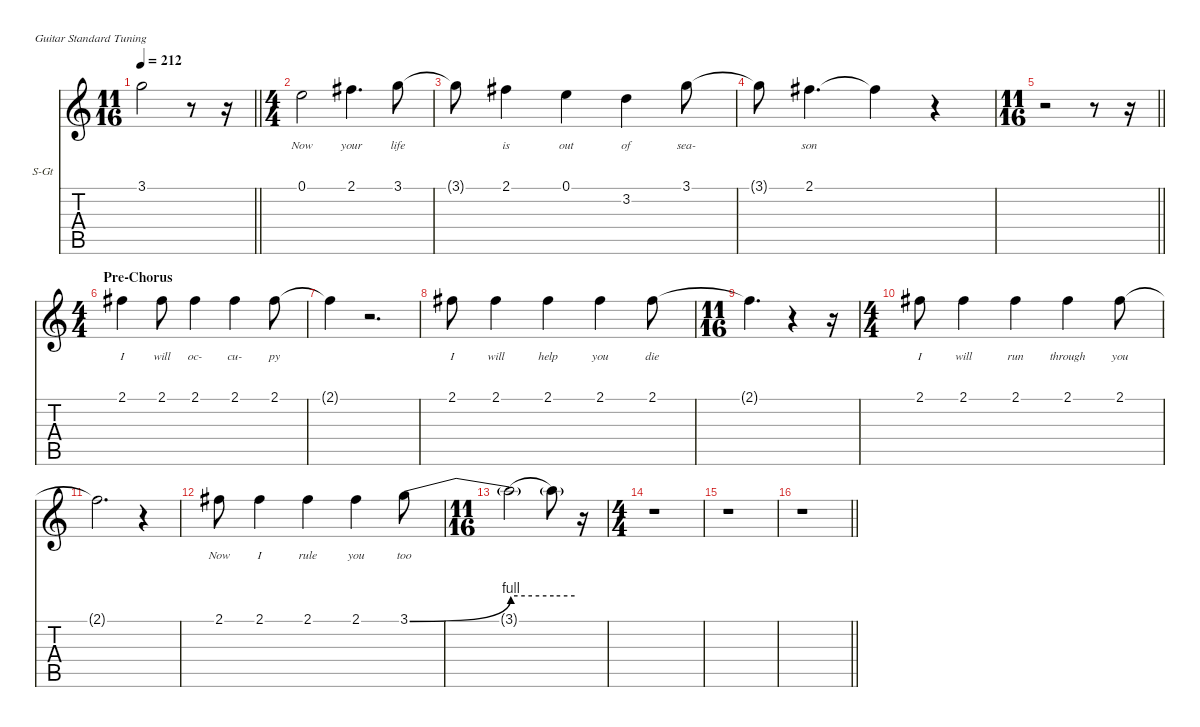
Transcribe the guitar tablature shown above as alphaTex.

\hideDynamics
\bracketExtendMode nobrackets
\firstSystemTrackNameOrientation horizontal
\otherSystemsTrackNameOrientation horizontal
\track ("James - Vocals" "S-Gt") {instrument lead6voice}
\staff {score tabs}
\tuning (E4 B3 G3 D3 A2 E2)
\displaytranspose 12
\ts (11 16)
\beaming (8 3 2)
\tempo 212
\clef g2
\barLineRight lightlight
\ks c
3.1{t}.2{dy f} r.8 r.16 |
\ts (4 4)
\beaming (8 2 2 2 2)
0.1.2{lyrics (0 "Now") lyrics (1 "") lyrics (2 "") lyrics (3 "") lyrics (4 "") dy fff} 2.1{acc #}.4{d lyrics (0 "your") lyrics (1 "") lyrics (2 "") lyrics (3 "") lyrics (4 "")} 3.1.8{lyrics (0 "life") lyrics (1 "") lyrics (2 "") lyrics (3 "") lyrics (4 "")} |
3.1{t}.8{dy f} 2.1{acc #}.4{lyrics (0 "is") lyrics (1 "") lyrics (2 "") lyrics (3 "") lyrics (4 "") dy fff} 0.1.4{lyrics (0 "out") lyrics (1 "") lyrics (2 "") lyrics (3 "") lyrics (4 "")} 3.2.4{lyrics (0 "of") lyrics (1 "") lyrics (2 "") lyrics (3 "") lyrics (4 "")} 3.1.8{lyrics (0 "sea-") lyrics (1 "") lyrics (2 "") lyrics (3 "") lyrics (4 "")} |
3.1{t}.8{dy f} 2.1{acc #}.4{d lyrics (0 "son") lyrics (1 "") lyrics (2 "") lyrics (3 "") lyrics (4 "") dy fff} 2.1{t acc #}.4{dy f} r.4 |
\ts (11 16)
\beaming (8 3 2)
\barLineRight lightlight
r.2 r.8 r.16 |
\ts (4 4)
\beaming (8 2 2 2 2)
\section ("" "Pre-Chorus")
2.1{acc #}.4{lyrics (0 "I") lyrics (1 "") lyrics (2 "") lyrics (3 "") lyrics (4 "") dy fff} 2.1{acc #}.8{lyrics (0 "will") lyrics (1 "") lyrics (2 "") lyrics (3 "") lyrics (4 "")} 2.1{acc #}.4{lyrics (0 "oc-") lyrics (1 "") lyrics (2 "") lyrics (3 "") lyrics (4 "")} 2.1{acc #}.4{lyrics (0 "cu-") lyrics (1 "") lyrics (2 "") lyrics (3 "") lyrics (4 "")} 2.1{acc #}.8{lyrics (0 "py") lyrics (1 "") lyrics (2 "") lyrics (3 "") lyrics (4 "")} |
2.1{t acc #}.4{dy f} r.2{d} |
2.1{acc #}.8{lyrics (0 "I") lyrics (1 "") lyrics (2 "") lyrics (3 "") lyrics (4 "") dy fff} 2.1{acc #}.4{lyrics (0 "will") lyrics (1 "") lyrics (2 "") lyrics (3 "") lyrics (4 "")} 2.1{acc #}.4{lyrics (0 "help") lyrics (1 "") lyrics (2 "") lyrics (3 "") lyrics (4 "")} 2.1{acc #}.4{lyrics (0 "you") lyrics (1 "") lyrics (2 "") lyrics (3 "") lyrics (4 "")} 2.1{acc #}.8{lyrics (0 "die") lyrics (1 "") lyrics (2 "") lyrics (3 "") lyrics (4 "")} |
\ts (11 16)
\beaming (8 3 2)
2.1{t acc #}.4{d dy f} r.4 r.16 |
\ts (4 4)
\beaming (8 2 2 2 2)
2.1{acc #}.8{lyrics (0 "I") lyrics (1 "") lyrics (2 "") lyrics (3 "") lyrics (4 "") dy fff} 2.1{acc #}.4{lyrics (0 "will") lyrics (1 "") lyrics (2 "") lyrics (3 "") lyrics (4 "")} 2.1{acc #}.4{lyrics (0 "run") lyrics (1 "") lyrics (2 "") lyrics (3 "") lyrics (4 "")} 2.1{acc #}.4{lyrics (0 "through") lyrics (1 "") lyrics (2 "") lyrics (3 "") lyrics (4 "")} 2.1{acc #}.8{lyrics (0 "you") lyrics (1 "") lyrics (2 "") lyrics (3 "") lyrics (4 "")} |
2.1{t acc #}.2{d dy f} r.4 |
2.1{acc #}.8{lyrics (0 "Now") lyrics (1 "") lyrics (2 "") lyrics (3 "") lyrics (4 "") dy fff} 2.1{acc #}.4{lyrics (0 "I") lyrics (1 "") lyrics (2 "") lyrics (3 "") lyrics (4 "")} 2.1{acc #}.4{lyrics (0 "rule") lyrics (1 "") lyrics (2 "") lyrics (3 "") lyrics (4 "")} 2.1{acc #}.4{lyrics (0 "you") lyrics (1 "") lyrics (2 "") lyrics (3 "") lyrics (4 "")} 3.1{be (bend 0 0 60 4)}.8{lyrics (0 "too") lyrics (1 "") lyrics (2 "") lyrics (3 "") lyrics (4 "")} |
\ts (11 16)
\beaming (8 3 2)
3.1{be (hold 0 4 60 4) t}.2{dy f} 3.1{be (hold 0 4 60 4) t}.8 r.16 |
\ts (4 4)
\beaming (8 2 2 2 2)
r.1 |
r.1 |
\barLineRight lightlight
r.1
